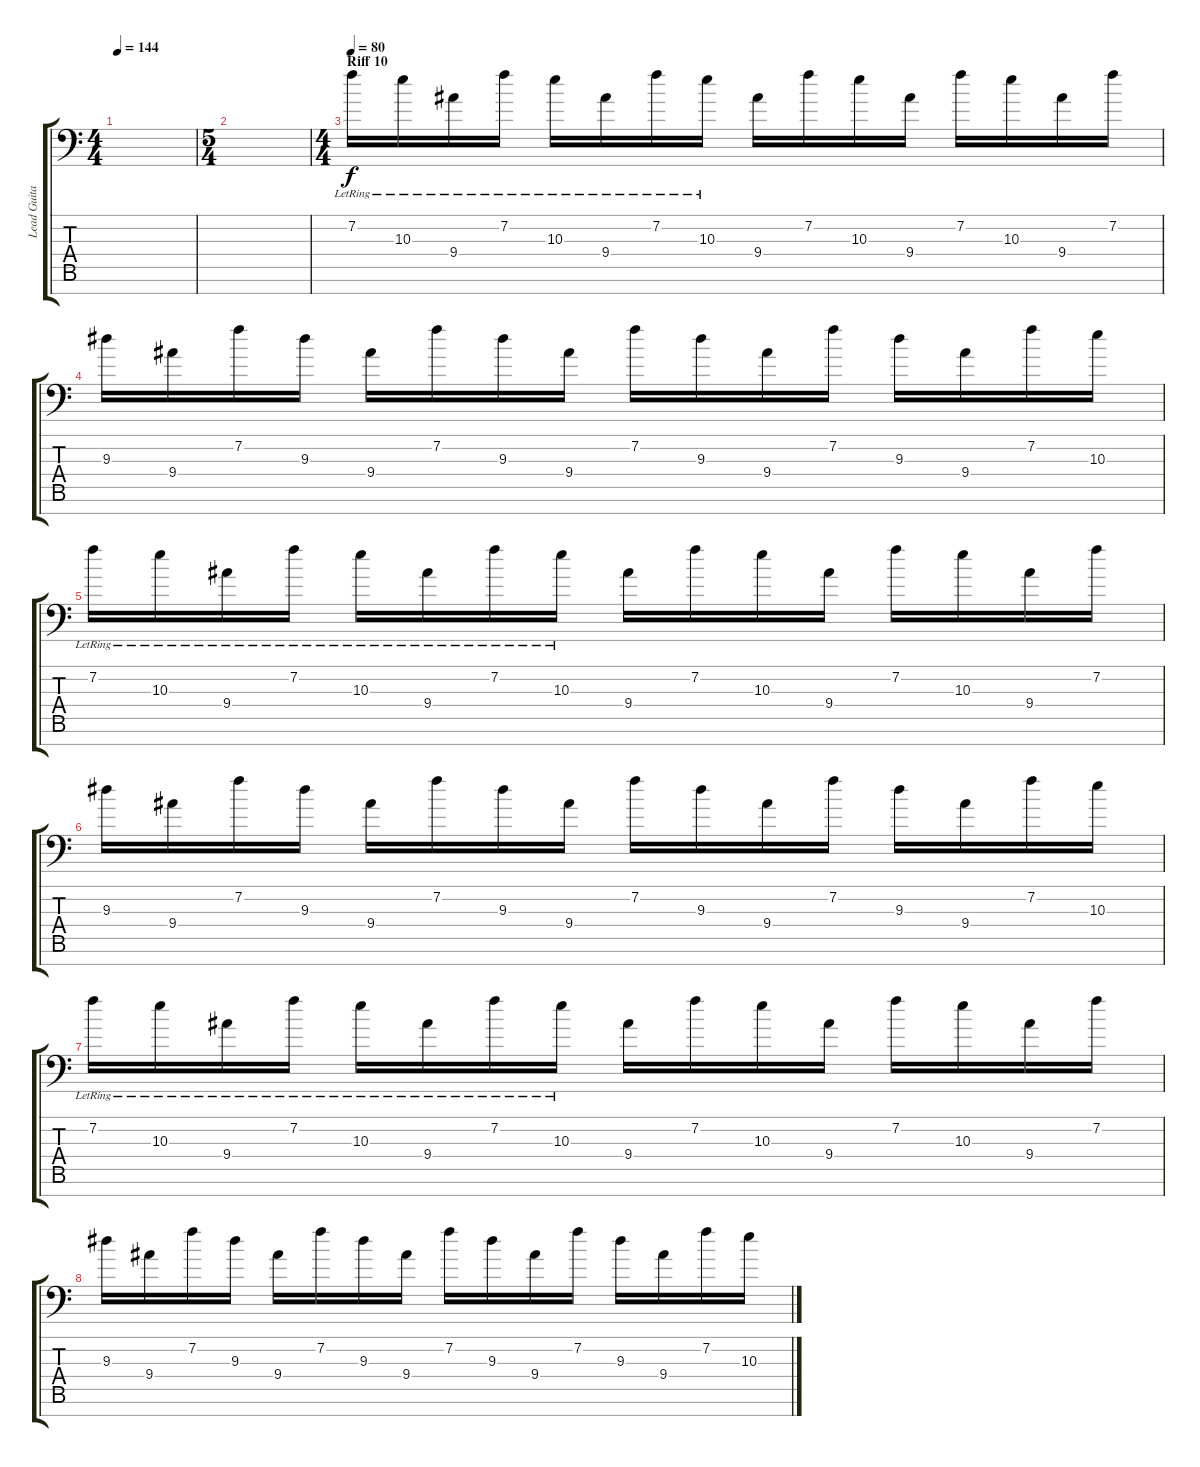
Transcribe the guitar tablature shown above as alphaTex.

\track ("Lead Guitar" "Lead Guita") {instrument distortionguitar}
\staff {score tabs}
\tuning (Eb4 Bb3 Gb3 Db3 Ab2 Eb2 Bb1) {hide}
\ts (4 4)
\tempo 144
\clef f4
\ks c
|
\ts (5 4)
|
\ts (4 4)
\section ("" "Riff 10")
\tempo 80
7.2{lr}.16{dy f instrument electricguitarclean} 10.3{lr}.16 9.4{lr}.16 7.2{lr}.16 10.3{lr}.16 9.4{lr}.16 7.2{lr}.16 10.3{lr}.16 9.4.16 7.2.16 10.3.16 9.4.16 7.2.16 10.3.16 9.4.16 7.2.16 |
9.3.16 9.4.16 7.2.16 9.3.16 9.4.16 7.2.16 9.3.16 9.4.16 7.2.16 9.3.16 9.4.16 7.2.16 9.3.16 9.4.16 7.2.16 10.3.16 |
7.2{lr}.16 10.3{lr}.16 9.4{lr}.16 7.2{lr}.16 10.3{lr}.16 9.4{lr}.16 7.2{lr}.16 10.3{lr}.16 9.4.16 7.2.16 10.3.16 9.4.16 7.2.16 10.3.16 9.4.16 7.2.16 |
9.3.16 9.4.16 7.2.16 9.3.16 9.4.16 7.2.16 9.3.16 9.4.16 7.2.16 9.3.16 9.4.16 7.2.16 9.3.16 9.4.16 7.2.16 10.3.16 |
7.2{lr}.16 10.3{lr}.16 9.4{lr}.16 7.2{lr}.16 10.3{lr}.16 9.4{lr}.16 7.2{lr}.16 10.3{lr}.16 9.4.16 7.2.16 10.3.16 9.4.16 7.2.16 10.3.16 9.4.16 7.2.16 |
9.3.16 9.4.16 7.2.16 9.3.16 9.4.16 7.2.16 9.3.16 9.4.16 7.2.16 9.3.16 9.4.16 7.2.16 9.3.16 9.4.16 7.2.16 10.3.16
